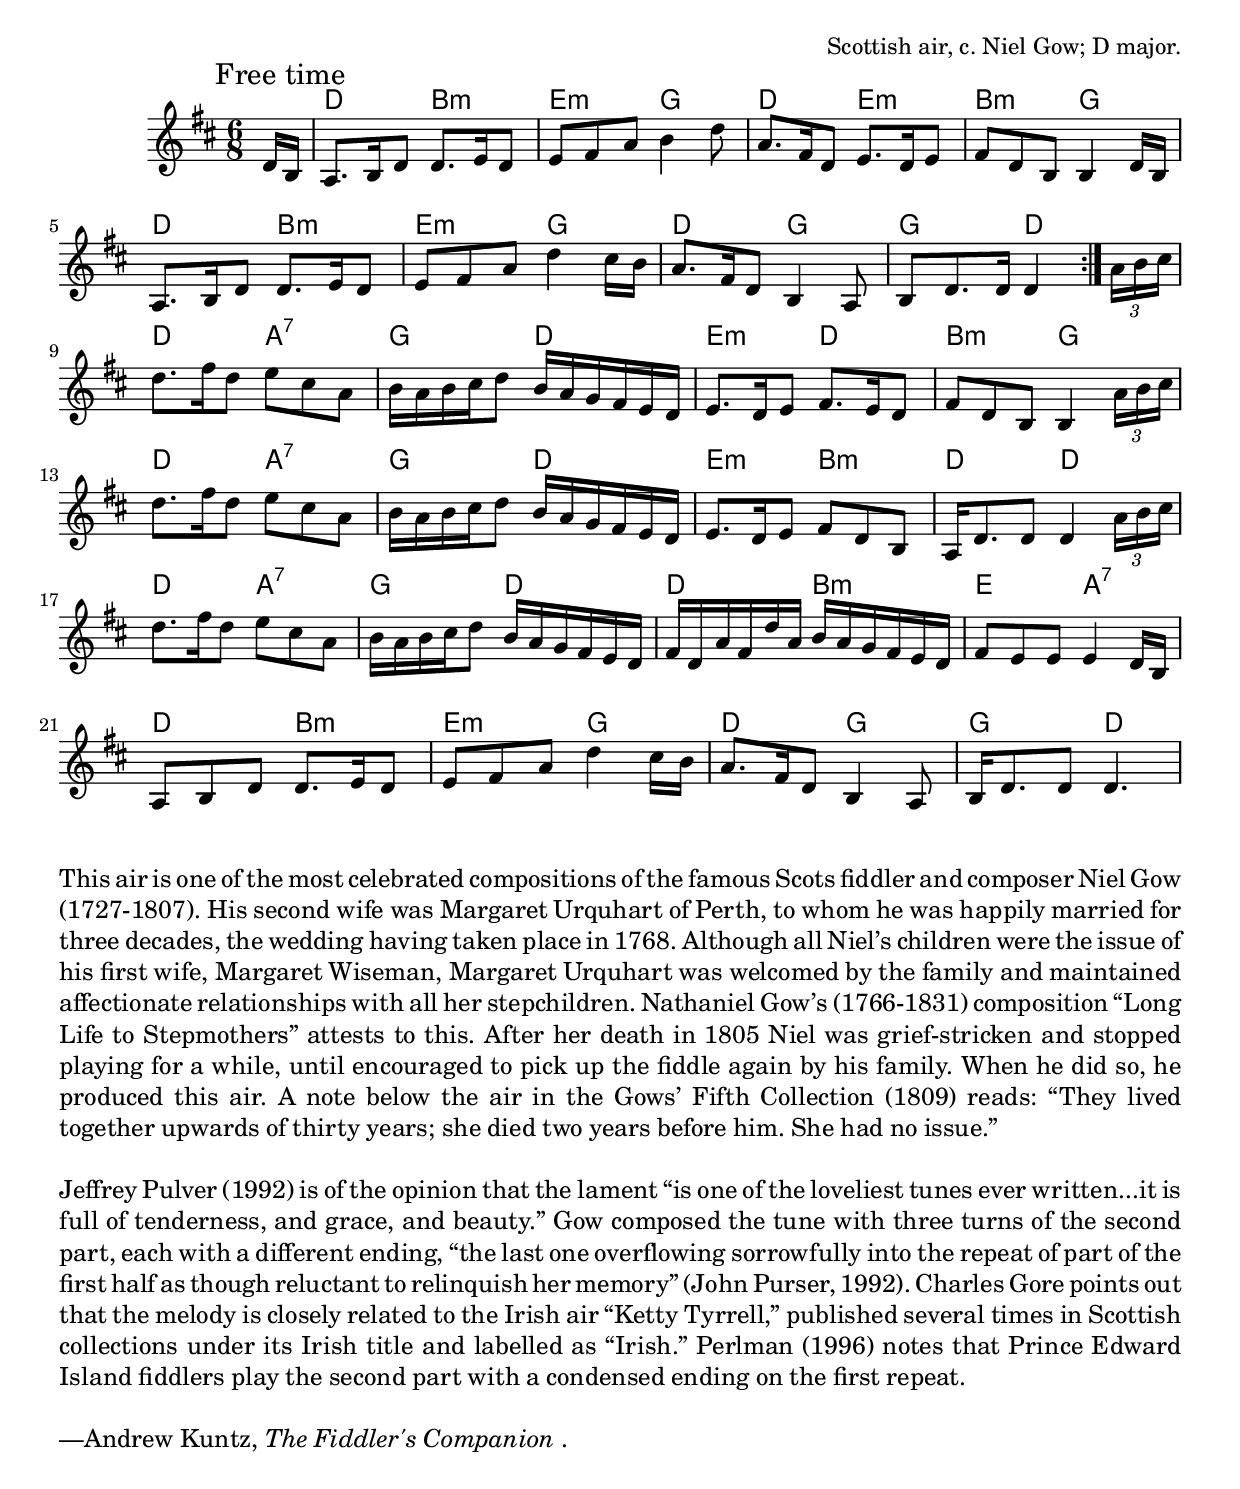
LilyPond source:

\version "2.18.2"
\include "util.ly"

\tocItem \markup "Niel Gow's Lament For The Death Of His Second Wife"

\score {
  <<
    \relative d' {
      \time 6/8
      \key d \major

      \mark "Free time"

      \repeat volta 2 {
        \partial 8 d16 b |
        a8. b16 d8 d8. e16 d8 |
        e8 fis a b4 d8 |
        a8. fis16 d8 e8. d16 e8 |
        fis8 d b b4 d16 b16 |

        a8. b16 d8 d8. e16 d8 |
        e8 fis a d4 cis16 b |
        a8. fis16 d8 b4 a8 |
        b8 d8. d16 d4
      }

      \tuplet 3/2 { a'16 b cis } |
      \break

      d8. fis16 d8 e cis a |
      b16 a b cis d8 b16 a g fis e d |
      e8. d16 e8 fis8. e16 d8 |
      fis8 d b b4 \tuplet 3/2 { a'16 b cis } |
      \break

      d8. fis16 d8 e cis a |
      b16 a b cis d8 b16 a g fis e d |
      e8. d16 e8 fis8 d b |
      a16 d8. d8 d4 \tuplet 3/2 { a'16 b cis } |
      \break

      d8. fis16 d8 e cis a |
      b16 a b cis d8 b16 a g fis e d |
      fis16 d a' fis d' a b a g fis e d |
      fis8 e e e4 d16 b |

      a8 b d d8. e16 d8 |
      e8 fis a d4 cis16 b |
      a8. fis16 d8 b4 a8 |
      b16 d8. d8 d4. |
    }

    \chords {
      \time 6/8

      \repeat volta 2 {
        \partial 8 s8 |
        d4. b4.:m | e4.:m g4. | d4. e4.:m | b4.:m g4. |
        d4. b4.:m | e4.:m g4. | d4. g4. | g4. d4
      }

      s8 |
      d4. a4.:7 | g4. d4. | e4.:m d4. | b4.:m g4. |
      d4. a4.:7 | g4. d4. | e4.:m b4.:m | d4. d4. |
      d4. a4.:7 | g4. d4. | d4. b4.:m | e4. a4.:7 |
      d4. b4.:m | e4.:m g4. | d4. g4. | g4. d4. |
    }
  >>

  \header {
    title = "Niel Gow's Lament For The Death Of His Second Wife"
    opus = "Scottish air, c. Niel Gow; D major."
  }
}

\markuplist {
  \paragraph {
    This air is one of the most celebrated compositions of the famous
    Scots fiddler and composer Niel Gow (1727-1807). His second wife
    was Margaret Urquhart of Perth, to whom he was happily married for
    three decades, the wedding having taken place in 1768. Although all
    Niel’s children were the issue of his first wife, Margaret Wiseman,
    Margaret Urquhart was welcomed by the family and maintained
    affectionate relationships with all her stepchildren. Nathaniel Gow’s
    (1766-1831) composition “Long Life to Stepmothers” attests to this.
    After her death in 1805 Niel was grief-stricken and stopped playing
    for a while, until encouraged to pick up the fiddle again by his family.
    When he did so, he produced this air. A note below the air in the Gows’
    Fifth Collection (1809) reads: “They lived together upwards of thirty
    years; she died two years before him. She had no issue.”
  }
  \paragraph {
    Jeffrey Pulver (1992) is of the opinion that the lament “is one of the
    loveliest tunes ever written...it is full of tenderness, and grace, and
    beauty.” Gow composed the tune with three turns of the second part,
    each with a different ending, “the last one overflowing sorrowfully
    into the repeat of part of the first half as though reluctant to
    relinquish her memory” (John Purser, 1992). Charles Gore points out that
    the melody is closely related to the Irish air “Ketty Tyrrell,” published
    several times in Scottish collections under its Irish title and labelled
    as “Irish.” Perlman (1996) notes that Prince Edward Island fiddlers play
    the second part with a condensed ending on the first repeat.
  }
  \paragraph {
    —Andrew Kuntz, \italic{The Fiddler's Companion}.
  }
}